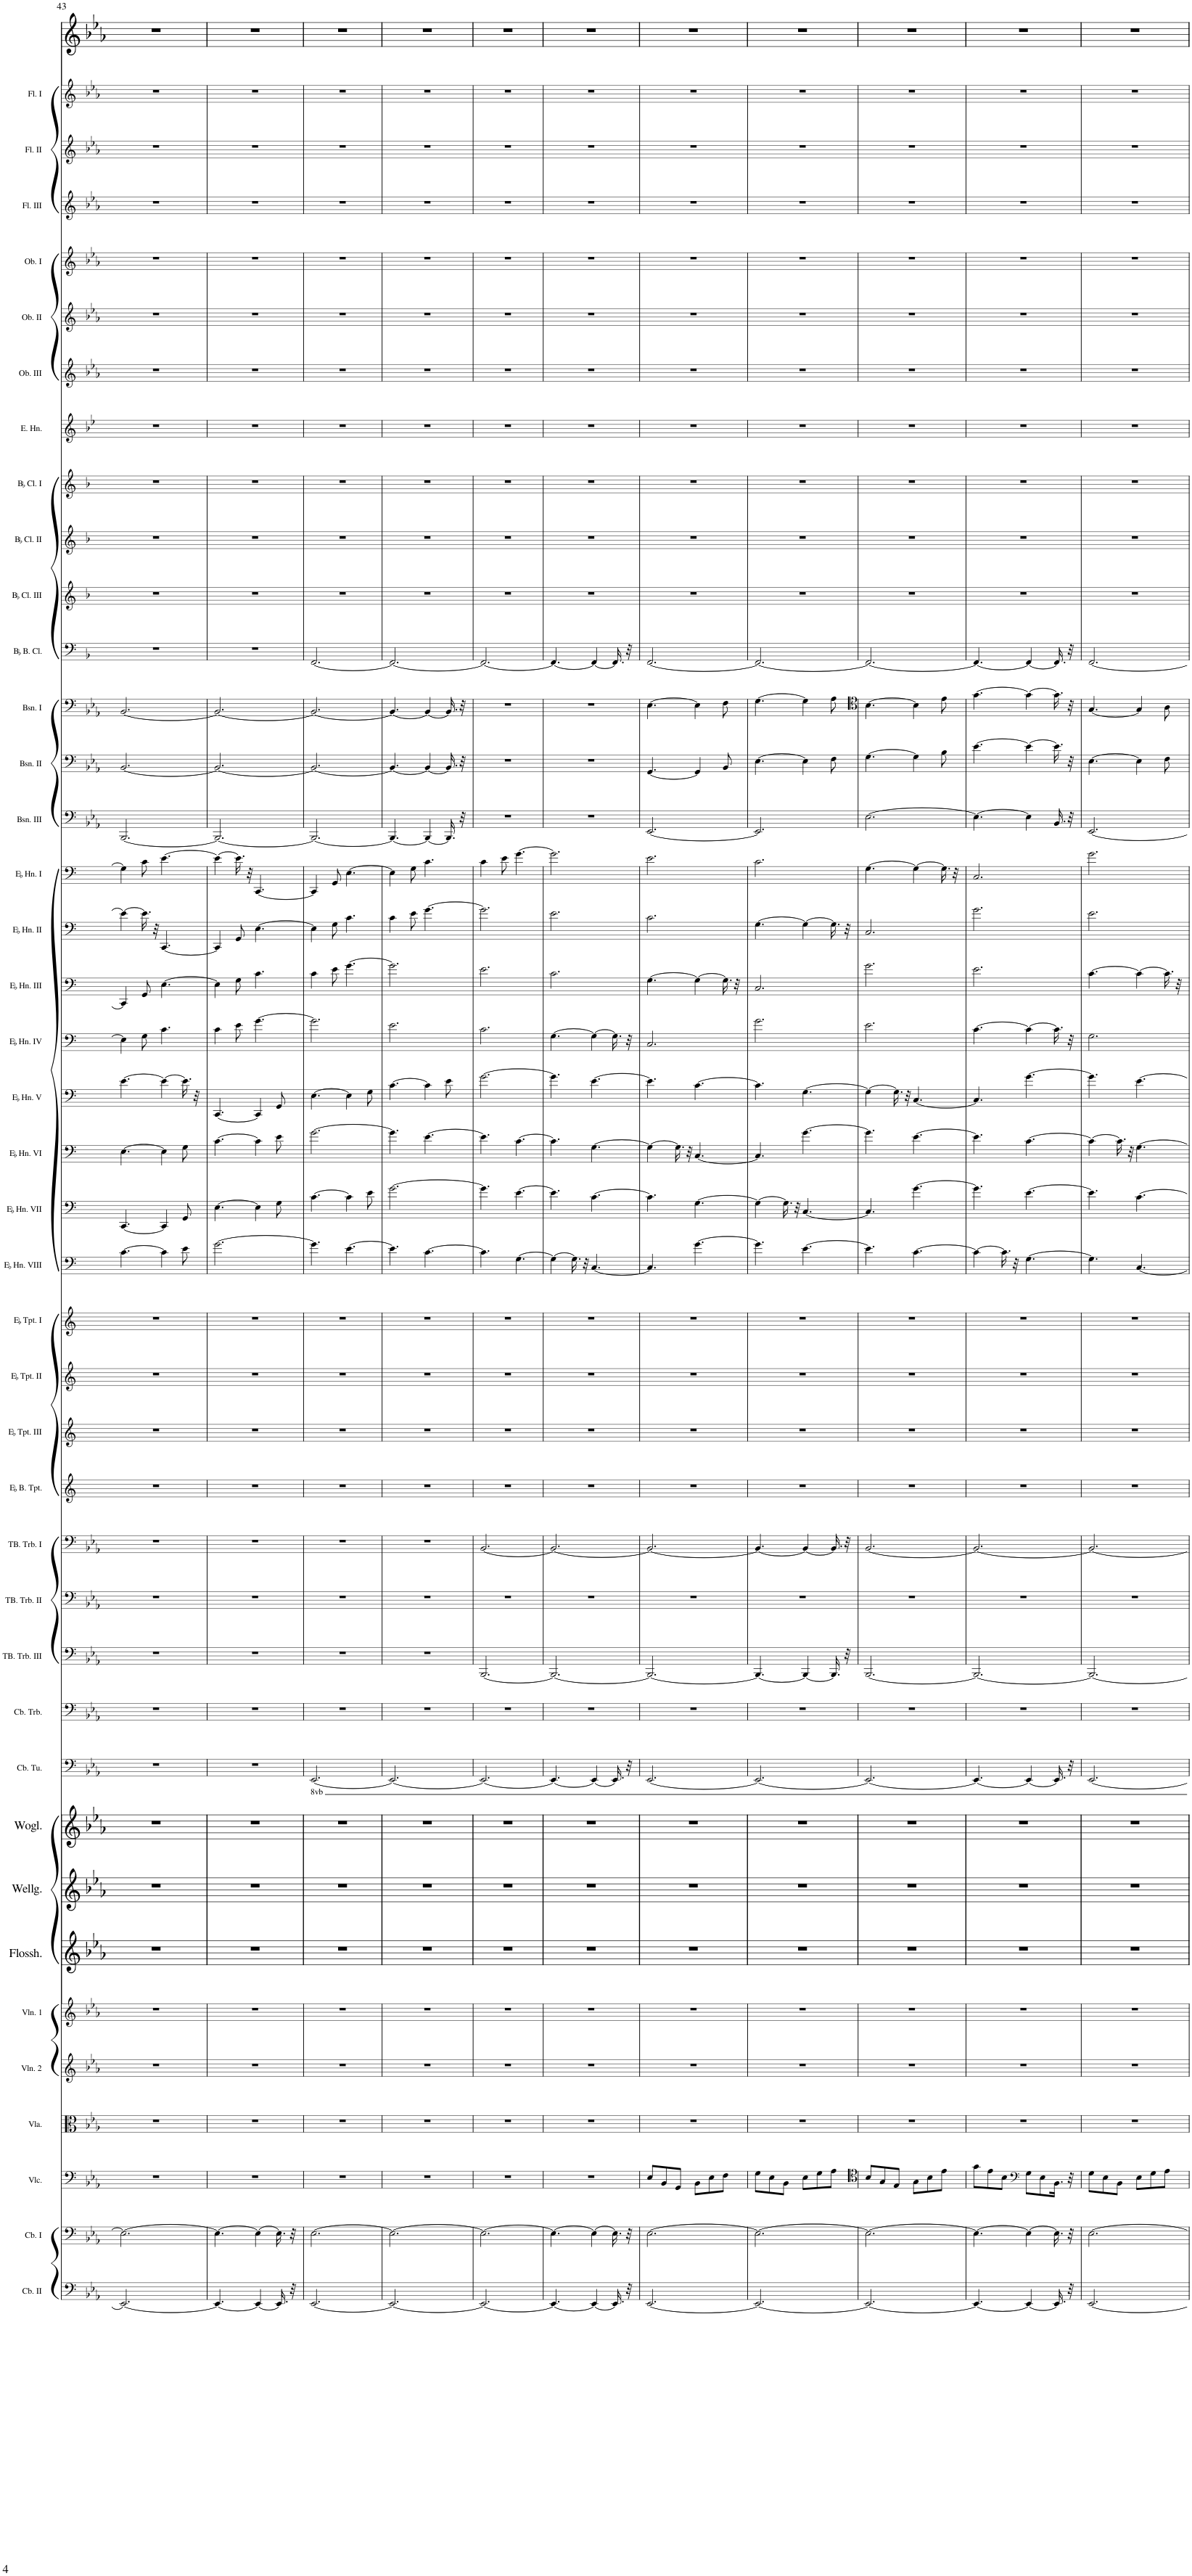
**kern	**kern	**kern	**kern	**kern	**kern	**kern	**kern	**kern	**kern	**kern	**kern	**kern	**kern	**kern	**kern	**kern	**kern	**kern	**kern	**kern	**kern	**kern	**kern	**kern	**kern	**kern	**kern	**kern	**kern	**kern	**kern	**kern	**kern	**kern	**kern	**kern	**kern	**kern	**kern	**kern
*part41	*part40	*part39	*part38	*part37	*part36	*part35	*part34	*part33	*part32	*part31	*part30	*part29	*part28	*part27	*part26	*part25	*part24	*part23	*part22	*part21	*part20	*part19	*part18	*part17	*part16	*part15	*part14	*part13	*part12	*part11	*part10	*part9	*part8	*part7	*part6	*part5	*part4	*part3	*part2	*part1
*staff41	*staff40	*staff39	*staff38	*staff37	*staff36	*staff35	*staff34	*staff33	*staff32	*staff31	*staff30	*staff29	*staff28	*staff27	*staff26	*staff25	*staff24	*staff23	*staff22	*staff21	*staff20	*staff19	*staff18	*staff17	*staff16	*staff15	*staff14	*staff13	*staff12	*staff11	*staff10	*staff9	*staff8	*staff7	*staff6	*staff5	*staff4	*staff3	*staff2	*staff1
*I"Contrabass II	*I"Contrabass I	*I"Violoncello	*I"Viola	*I"Violin 2	*I"Violin 1	*I"Flosshilde	*I"Wellgunde	*I"Woglinde	*I"Contrabass Tuba	*I"Contrabass Trombone	*I"Tenorbass Trombone III	*I"Tenorbass Trombone II	*I"Tenorbass Trombone I	*I"EaccidentalFlat Bass Trumpet	*I"EaccidentalFlat Trumpet III	*I"EaccidentalFlat Trumpet II	*I"EaccidentalFlat Trumpet I	*I"EaccidentalFlat Horn VIII	*I"EaccidentalFlat Horn VII	*I"EaccidentalFlat Horn VI	*I"EaccidentalFlat Horn V	*I"EaccidentalFlat Horn IV	*I"EaccidentalFlat Horn III	*I"EaccidentalFlat Horn II	*I"EaccidentalFlat Horn I	*I"Bassoon III	*I"Bassoon II	*I"Bassoon I	*I"BaccidentalFlat Bass Clarinet	*I"BaccidentalFlat Clarinet III	*I"BaccidentalFlat Clarinet II	*I"BaccidentalFlat Clarinet I	*I"English Horn	*I"Oboe III	*I"Oboe II	*I"Oboe I	*I"Flute III	*I"Flute II	*I"Flute I	*I"Voice
*I'Cb. II	*I'Cb. I	*I'Vlc.	*I'Vla.	*I'Vln. 2	*I'Vln. 1	*I'Flossh.	*I'Wellg.	*I'Wogl.	*I'Cb. Tu.	*I'Cb. Trb.	*I'TB. Trb. III	*I'TB. Trb. II	*I'TB. Trb. I	*I'EaccidentalFlat B. Tpt.	*I'EaccidentalFlat Tpt. III	*I'EaccidentalFlat Tpt. II	*I'EaccidentalFlat Tpt. I	*I'EaccidentalFlat Hn. VIII	*I'EaccidentalFlat Hn. VII	*I'EaccidentalFlat Hn. VI	*I'EaccidentalFlat Hn. V	*I'EaccidentalFlat Hn. IV	*I'EaccidentalFlat Hn. III	*I'EaccidentalFlat Hn. II	*I'EaccidentalFlat Hn. I	*I'Bsn. III	*I'Bsn. II	*I'Bsn. I	*I'BaccidentalFlat B. Cl.	*I'BaccidentalFlat Cl. III	*I'BaccidentalFlat Cl. II	*I'BaccidentalFlat Cl. I	*I'E. Hn.	*I'Ob. III	*I'Ob. II	*I'Ob. I	*I'Fl. III	*I'Fl. II	*I'Fl. I	*
!!LO:PB:g=z
*clefF4	*clefF4	*clefF4	*clefC3	*clefG2	*clefG2	*clefG2	*clefG2	*clefG2	*clefF4	*clefF4	*clefF4	*clefF4	*clefF4	*clefG2	*clefG2	*clefG2	*clefG2	*clefF4	*clefF4	*clefF4	*clefF4	*clefF4	*clefF4	*clefF4	*clefF4	*clefF4	*clefF4	*clefF4	*clefF4	*clefG2	*clefG2	*clefG2	*clefG2	*clefG2	*clefG2	*clefG2	*clefG2	*clefG2	*clefG2	*clefG2
*Trd7c12	*Trd7c12	*	*	*	*	*	*	*	*	*	*	*	*	*Trd5c9	*Trd-2c-3	*Trd-2c-3	*Trd-2c-3	*Trd-2c-3	*Trd-2c-3	*Trd-2c-3	*Trd-2c-3	*Trd-2c-3	*Trd-2c-3	*Trd-2c-3	*Trd-2c-3	*	*	*	*Trd1c2	*Trd1c2	*Trd1c2	*Trd1c2	*Trd4c7	*	*	*	*	*	*	*
*k[b-e-a-]	*k[b-e-a-]	*k[b-e-a-]	*k[b-e-a-]	*k[b-e-a-]	*k[b-e-a-]	*k[b-e-a-]	*k[b-e-a-]	*k[b-e-a-]	*k[b-e-a-]	*k[b-e-a-]	*k[b-e-a-]	*k[b-e-a-]	*k[b-e-a-]	*k[]	*k[]	*k[]	*k[]	*k[]	*k[]	*k[]	*k[]	*k[]	*k[]	*k[]	*k[]	*k[b-e-a-]	*k[b-e-a-]	*k[b-e-a-]	*k[b-]	*k[b-]	*k[b-]	*k[b-]	*k[b-e-]	*k[b-e-a-]	*k[b-e-a-]	*k[b-e-a-]	*k[b-e-a-]	*k[b-e-a-]	*k[b-e-a-]	*k[b-e-a-]
*M6/8	*M6/8	*M6/8	*M6/8	*M6/8	*M6/8	*M6/8	*M6/8	*M6/8	*M6/8	*M6/8	*M6/8	*M6/8	*M6/8	*M6/8	*M6/8	*M6/8	*M6/8	*M6/8	*M6/8	*M6/8	*M6/8	*M6/8	*M6/8	*M6/8	*M6/8	*M6/8	*M6/8	*M6/8	*M6/8	*M6/8	*M6/8	*M6/8	*M6/8	*M6/8	*M6/8	*M6/8	*M6/8	*M6/8	*M6/8	*M6/8
=43	=43	=43	=43	=43	=43	=43	=43	=43	=43	=43	=43	=43	=43	=43	=43	=43	=43	=43	=43	=43	=43	=43	=43	=43	=43	=43	=43	=43	=43	=43	=43	=43	=43	=43	=43	=43	=43	=43	=43	=43
2.EE-/_	2.E-\_	2.r	2.r	2.r	2.r	2.r	2.r	2.r	2.r	2.r	2.r	2.r	2.r	2.r	2.r	2.r	2.r	[4.c\	[4.CC/	[4.E\	[4.e\	4E\]	4CC/]	4e\_	4G\]	[2.BBB-/	[2.BB-/	[2.BB-/	2.r	2.r	2.r	2.r	2.r	2.r	2.r	2.r	2.r	2.r	2.r	2.r
.	.	.	.	.	.	.	.	.	.	.	.	.	.	.	.	.	.	.	.	.	.	8G\	8GG/	16.e\]	8c\	.	.	.	.	.	.	.	.	.	.	.	.	.	.	.
.	.	.	.	.	.	.	.	.	.	.	.	.	.	.	.	.	.	.	.	.	.	.	.	32r	.	.	.	.	.	.	.	.	.	.	.	.	.	.	.	.
.	.	.	.	.	.	.	.	.	.	.	.	.	.	.	.	.	.	4c\]	4CC/]	4E\]	4e\_	4.c\	[4.E\	[4.CC/	[4.e\	.	.	.	.	.	.	.	.	.	.	.	.	.	.	.
.	.	.	.	.	.	.	.	.	.	.	.	.	.	.	.	.	.	8e\	8GG/	8G\	16.e\]	.	.	.	.	.	.	.	.	.	.	.	.	.	.	.	.	.	.	.
.	.	.	.	.	.	.	.	.	.	.	.	.	.	.	.	.	.	.	.	.	32r	.	.	.	.	.	.	.	.	.	.	.	.	.	.	.	.	.	.	.
=44	=44	=44	=44	=44	=44	=44	=44	=44	=44	=44	=44	=44	=44	=44	=44	=44	=44	=44	=44	=44	=44	=44	=44	=44	=44	=44	=44	=44	=44	=44	=44	=44	=44	=44	=44	=44	=44	=44	=44	=44
4.EE-/_	4.E-\_	2.r	2.r	2.r	2.r	2.r	2.r	2.r	2.r	2.r	2.r	2.r	2.r	2.r	2.r	2.r	2.r	[2.g\	[4.E\	[4.c\	[4.CC/	4c\	4E\]	4CC/]	4e\_	2.BBB-/_	2.BB-/_	2.BB-/_	2.r	2.r	2.r	2.r	2.r	2.r	2.r	2.r	2.r	2.r	2.r	2.r
.	.	.	.	.	.	.	.	.	.	.	.	.	.	.	.	.	.	.	.	.	.	8e\	8G\	8GG/	16.e\]	.	.	.	.	.	.	.	.	.	.	.	.	.	.	.
.	.	.	.	.	.	.	.	.	.	.	.	.	.	.	.	.	.	.	.	.	.	.	.	.	32r	.	.	.	.	.	.	.	.	.	.	.	.	.	.	.
4EE-/_	4E-\_	.	.	.	.	.	.	.	.	.	.	.	.	.	.	.	.	.	4E\]	4c\]	4CC/]	[4.g\	4.c\	[4.E\	[4.CC/	.	.	.	.	.	.	.	.	.	.	.	.	.	.	.
16.EE-/]	16.E-\]	.	.	.	.	.	.	.	.	.	.	.	.	.	.	.	.	.	8G\	8e\	8GG/	.	.	.	.	.	.	.	.	.	.	.	.	.	.	.	.	.	.	.
32r	32r	.	.	.	.	.	.	.	.	.	.	.	.	.	.	.	.	.	.	.	.	.	.	.	.	.	.	.	.	.	.	.	.	.	.	.	.	.	.	.
=45	=45	=45	=45	=45	=45	=45	=45	=45	=45	=45	=45	=45	=45	=45	=45	=45	=45	=45	=45	=45	=45	=45	=45	=45	=45	=45	=45	=45	=45	=45	=45	=45	=45	=45	=45	=45	=45	=45	=45	=45
[2.EE-/	[2.E-\	2.r	2.r	2.r	2.r	2.r	2.r	2.r	[2.EEE-/	2.r	2.r	2.r	2.r	2.r	2.r	2.r	2.r	4.g\]	[4.c\	[2.g\	[4.E\	2.g\]	4c\	4E\]	4CC/]	2.BBB-/_	2.BB-/_	2.BB-/_	[2.FF/	2.r	2.r	2.r	2.r	2.r	2.r	2.r	2.r	2.r	2.r	2.r
.	.	.	.	.	.	.	.	.	.	.	.	.	.	.	.	.	.	.	.	.	.	.	8e\	8G\	8GG/	.	.	.	.	.	.	.	.	.	.	.	.	.	.	.
.	.	.	.	.	.	.	.	.	.	.	.	.	.	.	.	.	.	[4.e\	4c\]	.	4E\]	.	[4.g\	4.c\	[4.E\	.	.	.	.	.	.	.	.	.	.	.	.	.	.	.
.	.	.	.	.	.	.	.	.	.	.	.	.	.	.	.	.	.	.	8e\	.	8G\	.	.	.	.	.	.	.	.	.	.	.	.	.	.	.	.	.	.	.
=46	=46	=46	=46	=46	=46	=46	=46	=46	=46	=46	=46	=46	=46	=46	=46	=46	=46	=46	=46	=46	=46	=46	=46	=46	=46	=46	=46	=46	=46	=46	=46	=46	=46	=46	=46	=46	=46	=46	=46	=46
2.EE-/_	2.E-\_	2.r	2.r	2.r	2.r	2.r	2.r	2.r	2.EEE-/_	2.r	2.r	2.r	2.r	2.r	2.r	2.r	2.r	4.e\]	[2.g\	4.g\]	[4.c\	2.e\	2.g\]	4c\	4E\]	4.BBB-/_	4.BB-/_	4.BB-/_	2.FF/_	2.r	2.r	2.r	2.r	2.r	2.r	2.r	2.r	2.r	2.r	2.r
.	.	.	.	.	.	.	.	.	.	.	.	.	.	.	.	.	.	.	.	.	.	.	.	8e\	8G\	.	.	.	.	.	.	.	.	.	.	.	.	.	.	.
.	.	.	.	.	.	.	.	.	.	.	.	.	.	.	.	.	.	[4.c\	.	[4.e\	4c\]	.	.	[4.g\	4.c\	4BBB-/_	4BB-/_	4BB-/_	.	.	.	.	.	.	.	.	.	.	.	.
.	.	.	.	.	.	.	.	.	.	.	.	.	.	.	.	.	.	.	.	.	8e\	.	.	.	.	16.BBB-/]	16.BB-/]	16.BB-/]	.	.	.	.	.	.	.	.	.	.	.	.
.	.	.	.	.	.	.	.	.	.	.	.	.	.	.	.	.	.	.	.	.	.	.	.	.	.	32r	32r	32r	.	.	.	.	.	.	.	.	.	.	.	.
=47	=47	=47	=47	=47	=47	=47	=47	=47	=47	=47	=47	=47	=47	=47	=47	=47	=47	=47	=47	=47	=47	=47	=47	=47	=47	=47	=47	=47	=47	=47	=47	=47	=47	=47	=47	=47	=47	=47	=47	=47
2.EE-/_	2.E-\_	2.r	2.r	2.r	2.r	2.r	2.r	2.r	2.EEE-/_	2.r	[2.BBB-/	2.r	[2.BB-/	2.r	2.r	2.r	2.r	4.c\]	4.g\]	4.e\]	[2.g\	2.c\	2.e\	2.g\]	4c\	2.r	2.r	2.r	2.FF/_	2.r	2.r	2.r	2.r	2.r	2.r	2.r	2.r	2.r	2.r	2.r
.	.	.	.	.	.	.	.	.	.	.	.	.	.	.	.	.	.	.	.	.	.	.	.	.	8e\	.	.	.	.	.	.	.	.	.	.	.	.	.	.	.
.	.	.	.	.	.	.	.	.	.	.	.	.	.	.	.	.	.	[4.G\	[4.e\	[4.c\	.	.	.	.	[4.g\	.	.	.	.	.	.	.	.	.	.	.	.	.	.	.
=48	=48	=48	=48	=48	=48	=48	=48	=48	=48	=48	=48	=48	=48	=48	=48	=48	=48	=48	=48	=48	=48	=48	=48	=48	=48	=48	=48	=48	=48	=48	=48	=48	=48	=48	=48	=48	=48	=48	=48	=48
4.EE-/_	4.E-\_	2.r	2.r	2.r	2.r	2.r	2.r	2.r	4.EEE-/_	2.r	2.BBB-/_	2.r	2.BB-/_	2.r	2.r	2.r	2.r	4G\_	4.e\]	4.c\]	4.g\]	[4.G\	2.c\	2.e\	2.g\]	2.r	2.r	2.r	4.FF/_	2.r	2.r	2.r	2.r	2.r	2.r	2.r	2.r	2.r	2.r	2.r
.	.	.	.	.	.	.	.	.	.	.	.	.	.	.	.	.	.	16.G\]	.	.	.	.	.	.	.	.	.	.	.	.	.	.	.	.	.	.	.	.	.	.
.	.	.	.	.	.	.	.	.	.	.	.	.	.	.	.	.	.	32r	.	.	.	.	.	.	.	.	.	.	.	.	.	.	.	.	.	.	.	.	.	.
4EE-/_	4E-\_	.	.	.	.	.	.	.	4EEE-/_	.	.	.	.	.	.	.	.	[4.C/	[4.c\	[4.G\	[4.e\	4G\_	.	.	.	.	.	.	4FF/_	.	.	.	.	.	.	.	.	.	.	.
16.EE-/]	16.E-\]	.	.	.	.	.	.	.	16.EEE-/]	.	.	.	.	.	.	.	.	.	.	.	.	16.G\]	.	.	.	.	.	.	16.FF/]	.	.	.	.	.	.	.	.	.	.	.
32r	32r	.	.	.	.	.	.	.	32r	.	.	.	.	.	.	.	.	.	.	.	.	32r	.	.	.	.	.	.	32r	.	.	.	.	.	.	.	.	.	.	.
=49	=49	=49	=49	=49	=49	=49	=49	=49	=49	=49	=49	=49	=49	=49	=49	=49	=49	=49	=49	=49	=49	=49	=49	=49	=49	=49	=49	=49	=49	=49	=49	=49	=49	=49	=49	=49	=49	=49	=49	=49
[2.EE-/	[2.E-\	8E-/L	2.r	2.r	2.r	2.r	2.r	2.r	[2.EEE-/	2.r	2.BBB-/_	2.r	2.BB-/_	2.r	2.r	2.r	2.r	4.C/]	4.c\]	4G\_	4.e\]	2.C/	[4.G\	2.c\	2.e\	[2.EE-/	[4.GG/	[4.E-\	[2.FF/	2.r	2.r	2.r	2.r	2.r	2.r	2.r	2.r	2.r	2.r	2.r
.	.	8BB-/	.	.	.	.	.	.	.	.	.	.	.	.	.	.	.	.	.	.	.	.	.	.	.	.	.	.	.	.	.	.	.	.	.	.	.	.	.	.
.	.	8GG/J	.	.	.	.	.	.	.	.	.	.	.	.	.	.	.	.	.	16.G\]	.	.	.	.	.	.	.	.	.	.	.	.	.	.	.	.	.	.	.	.
.	.	.	.	.	.	.	.	.	.	.	.	.	.	.	.	.	.	.	.	32r	.	.	.	.	.	.	.	.	.	.	.	.	.	.	.	.	.	.	.	.
.	.	8BB-\L	.	.	.	.	.	.	.	.	.	.	.	.	.	.	.	[4.g\	[4.G\	[4.C/	[4.c\	.	4G\_	.	.	.	4GG/]	4E-\]	.	.	.	.	.	.	.	.	.	.	.	.
.	.	8E-\	.	.	.	.	.	.	.	.	.	.	.	.	.	.	.	.	.	.	.	.	.	.	.	.	.	.	.	.	.	.	.	.	.	.	.	.	.	.
.	.	8F\J	.	.	.	.	.	.	.	.	.	.	.	.	.	.	.	.	.	.	.	.	16.G\]	.	.	.	8BB-/	8F\	.	.	.	.	.	.	.	.	.	.	.	.
.	.	.	.	.	.	.	.	.	.	.	.	.	.	.	.	.	.	.	.	.	.	.	32r	.	.	.	.	.	.	.	.	.	.	.	.	.	.	.	.	.
=50	=50	=50	=50	=50	=50	=50	=50	=50	=50	=50	=50	=50	=50	=50	=50	=50	=50	=50	=50	=50	=50	=50	=50	=50	=50	=50	=50	=50	=50	=50	=50	=50	=50	=50	=50	=50	=50	=50	=50	=50
2.EE-/_	2.E-\_	8G\L	2.r	2.r	2.r	2.r	2.r	2.r	2.EEE-/_	2.r	4.BBB-/_	2.r	4.BB-/_	2.r	2.r	2.r	2.r	4.g\]	4G\_	4.C/]	4.c\]	2.g\	2.C/	[4.G\	2.c\	2.EE-/]	[4.E-\	[4.G\	2.FF/_	2.r	2.r	2.r	2.r	2.r	2.r	2.r	2.r	2.r	2.r	2.r
.	.	8E-\	.	.	.	.	.	.	.	.	.	.	.	.	.	.	.	.	.	.	.	.	.	.	.	.	.	.	.	.	.	.	.	.	.	.	.	.	.	.
.	.	8BB-\J	.	.	.	.	.	.	.	.	.	.	.	.	.	.	.	.	16.G\]	.	.	.	.	.	.	.	.	.	.	.	.	.	.	.	.	.	.	.	.	.
.	.	.	.	.	.	.	.	.	.	.	.	.	.	.	.	.	.	.	32r	.	.	.	.	.	.	.	.	.	.	.	.	.	.	.	.	.	.	.	.	.
.	.	8E-\L	.	.	.	.	.	.	.	.	4BBB-/_	.	4BB-/_	.	.	.	.	[4.e\	[4.C/	[4.g\	[4.G\	.	.	4G\_	.	.	4E-\]	4G\]	.	.	.	.	.	.	.	.	.	.	.	.
.	.	8G\	.	.	.	.	.	.	.	.	.	.	.	.	.	.	.	.	.	.	.	.	.	.	.	.	.	.	.	.	.	.	.	.	.	.	.	.	.	.
.	.	8A-\J	.	.	.	.	.	.	.	.	16.BBB-/]	.	16.BB-/]	.	.	.	.	.	.	.	.	.	.	16.G\]	.	.	8F\	8A-\	.	.	.	.	.	.	.	.	.	.	.	.
.	.	.	.	.	.	.	.	.	.	.	32r	.	32r	.	.	.	.	.	.	.	.	.	.	32r	.	.	.	.	.	.	.	.	.	.	.	.	.	.	.	.
=51	=51	=51	=51	=51	=51	=51	=51	=51	=51	=51	=51	=51	=51	=51	=51	=51	=51	=51	=51	=51	=51	=51	=51	=51	=51	=51	=51	=51	=51	=51	=51	=51	=51	=51	=51	=51	=51	=51	=51	=51
*	*	*clefC4	*	*	*	*	*	*	*	*	*	*	*	*	*	*	*	*	*	*	*	*	*	*	*	*	*	*clefC4	*	*	*	*	*	*	*	*	*	*	*	*
2.EE-/_	2.E-\_	8B-/L	2.r	2.r	2.r	2.r	2.r	2.r	2.EEE-/_	2.r	[2.BBB-/	2.r	[2.BB-/	2.r	2.r	2.r	2.r	4.e\]	4.C/]	4.g\]	4G\_	2.e\	2.g\	2.C/	[4.G\	[2.E-\	[4.G\	[4.B-\	2.FF/_	2.r	2.r	2.r	2.r	2.r	2.r	2.r	2.r	2.r	2.r	2.r
.	.	8G/	.	.	.	.	.	.	.	.	.	.	.	.	.	.	.	.	.	.	.	.	.	.	.	.	.	.	.	.	.	.	.	.	.	.	.	.	.	.
.	.	8E-/J	.	.	.	.	.	.	.	.	.	.	.	.	.	.	.	.	.	.	16.G\]	.	.	.	.	.	.	.	.	.	.	.	.	.	.	.	.	.	.	.
.	.	.	.	.	.	.	.	.	.	.	.	.	.	.	.	.	.	.	.	.	32r	.	.	.	.	.	.	.	.	.	.	.	.	.	.	.	.	.	.	.
.	.	8G\L	.	.	.	.	.	.	.	.	.	.	.	.	.	.	.	[4.c\	[4.g\	[4.e\	[4.C/	.	.	.	4G\_	.	4G\]	4B-\]	.	.	.	.	.	.	.	.	.	.	.	.
.	.	8B-\	.	.	.	.	.	.	.	.	.	.	.	.	.	.	.	.	.	.	.	.	.	.	.	.	.	.	.	.	.	.	.	.	.	.	.	.	.	.
.	.	8e-\J	.	.	.	.	.	.	.	.	.	.	.	.	.	.	.	.	.	.	.	.	.	.	16.G\]	.	8B-\	8e-\	.	.	.	.	.	.	.	.	.	.	.	.
.	.	.	.	.	.	.	.	.	.	.	.	.	.	.	.	.	.	.	.	.	.	.	.	.	32r	.	.	.	.	.	.	.	.	.	.	.	.	.	.	.
=52	=52	=52	=52	=52	=52	=52	=52	=52	=52	=52	=52	=52	=52	=52	=52	=52	=52	=52	=52	=52	=52	=52	=52	=52	=52	=52	=52	=52	=52	=52	=52	=52	=52	=52	=52	=52	=52	=52	=52	=52
4.EE-/_	4.E-\_	8g\L	2.r	2.r	2.r	2.r	2.r	2.r	4.EEE-/_	2.r	2.BBB-/_	2.r	2.BB-/_	2.r	2.r	2.r	2.r	4c\_	4.g\]	4.e\]	4.C/]	[4.c\	2.e\	2.g\	2.C/	4.E-\_	[4.e-\	[4.g\	4.FF/_	2.r	2.r	2.r	2.r	2.r	2.r	2.r	2.r	2.r	2.r	2.r
.	.	8e-\	.	.	.	.	.	.	.	.	.	.	.	.	.	.	.	.	.	.	.	.	.	.	.	.	.	.	.	.	.	.	.	.	.	.	.	.	.	.
.	.	8B-\J	.	.	.	.	.	.	.	.	.	.	.	.	.	.	.	16.c\]	.	.	.	.	.	.	.	.	.	.	.	.	.	.	.	.	.	.	.	.	.	.
.	.	.	.	.	.	.	.	.	.	.	.	.	.	.	.	.	.	32r	.	.	.	.	.	.	.	.	.	.	.	.	.	.	.	.	.	.	.	.	.	.
*	*	*clefF4	*	*	*	*	*	*	*	*	*	*	*	*	*	*	*	*	*	*	*	*	*	*	*	*	*	*	*	*	*	*	*	*	*	*	*	*	*	*
4EE-/_	4E-\_	8G\L	.	.	.	.	.	.	4EEE-/_	.	.	.	.	.	.	.	.	[4.G\	[4.e\	[4.c\	[4.g\	4c\_	.	.	.	4E-\]	4e-\_	4g\_	4FF/_	.	.	.	.	.	.	.	.	.	.	.
.	.	8E-\	.	.	.	.	.	.	.	.	.	.	.	.	.	.	.	.	.	.	.	.	.	.	.	.	.	.	.	.	.	.	.	.	.	.	.	.	.	.
16.EE-/]	16.E-\]	16.BB-\Jk	.	.	.	.	.	.	16.EEE-/]	.	.	.	.	.	.	.	.	.	.	.	.	16.c\]	.	.	.	16.BB-/	16.e-\]	16.g\]	16.FF/]	.	.	.	.	.	.	.	.	.	.	.
32r	32r	32r	.	.	.	.	.	.	32r	.	.	.	.	.	.	.	.	.	.	.	.	32r	.	.	.	32r	32r	32r	32r	.	.	.	.	.	.	.	.	.	.	.
=53	=53	=53	=53	=53	=53	=53	=53	=53	=53	=53	=53	=53	=53	=53	=53	=53	=53	=53	=53	=53	=53	=53	=53	=53	=53	=53	=53	=53	=53	=53	=53	=53	=53	=53	=53	=53	=53	=53	=53	=53
[2.EE-/	[2.E-\	8G\L	2.r	2.r	2.r	2.r	2.r	2.r	[2.EEE-/	2.r	2.BBB-/_	2.r	2.BB-/_	2.r	2.r	2.r	2.r	4.G\]	4.e\]	4c\_	4.g\]	2.G\	[4.c\	2.e\	2.g\	[2.EE-/	[4.E-\	[4.G/	[2.FF/	2.r	2.r	2.r	2.r	2.r	2.r	2.r	2.r	2.r	2.r	2.r
.	.	8E-\	.	.	.	.	.	.	.	.	.	.	.	.	.	.	.	.	.	.	.	.	.	.	.	.	.	.	.	.	.	.	.	.	.	.	.	.	.	.
.	.	8BB-\J	.	.	.	.	.	.	.	.	.	.	.	.	.	.	.	.	.	16.c\]	.	.	.	.	.	.	.	.	.	.	.	.	.	.	.	.	.	.	.	.
.	.	.	.	.	.	.	.	.	.	.	.	.	.	.	.	.	.	.	.	32r	.	.	.	.	.	.	.	.	.	.	.	.	.	.	.	.	.	.	.	.
.	.	8E-\L	.	.	.	.	.	.	.	.	.	.	.	.	.	.	.	[4.C/	[4.c\	[4.G\	[4.e\	.	4c\_	.	.	.	4E-\]	4G/]	.	.	.	.	.	.	.	.	.	.	.	.
.	.	8G\	.	.	.	.	.	.	.	.	.	.	.	.	.	.	.	.	.	.	.	.	.	.	.	.	.	.	.	.	.	.	.	.	.	.	.	.	.	.
.	.	8A-\J	.	.	.	.	.	.	.	.	.	.	.	.	.	.	.	.	.	.	.	.	16.c\]	.	.	.	8F\	8A-\	.	.	.	.	.	.	.	.	.	.	.	.
.	.	.	.	.	.	.	.	.	.	.	.	.	.	.	.	.	.	.	.	.	.	.	32r	.	.	.	.	.	.	.	.	.	.	.	.	.	.	.	.	.
=	=	=	=	=	=	=	=	=	=	=	=	=	=	=	=	=	=	=	=	=	=	=	=	=	=	=	=	=	=	=	=	=	=	=	=	=	=	=	=	=
*-	*-	*-	*-	*-	*-	*-	*-	*-	*-	*-	*-	*-	*-	*-	*-	*-	*-	*-	*-	*-	*-	*-	*-	*-	*-	*-	*-	*-	*-	*-	*-	*-	*-	*-	*-	*-	*-	*-	*-	*-
